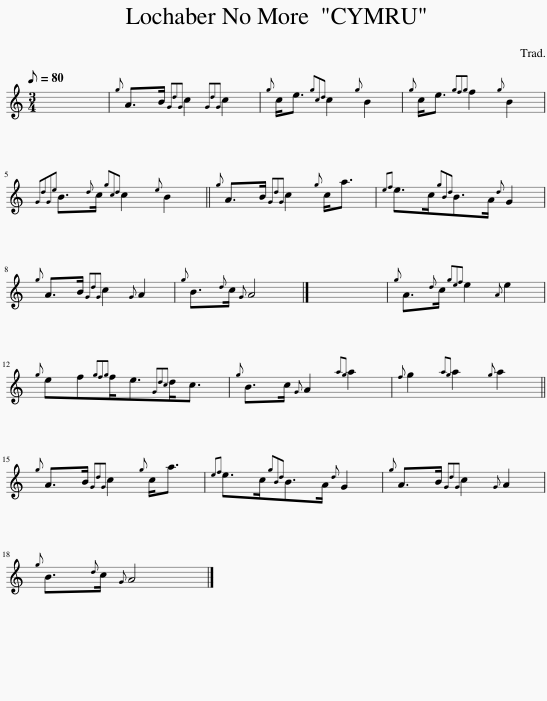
X:1
L:1/8
Q:1/8=80
M:3/4
I:linebreak $
K:C
V:1 treble
V:1
 x6 |{g} A>B{GdG} c2{GdG} c2 |{g} c<e{gcd} c2{g} B2 |{g} c<e{gfg} f2{g} B2 |${GdGe} B3/2{d}c/{gcd} c2{e} B2 || %5
{g} A>B{GdG} c2{g} c<a |{ef} e>c{gBd}B>A{d} G2 |${g} A>B{GdG} c2{G} A2 |{g} B3/2{d}c/{G} A4 |] x6 | %10
{g} A3/2{d}c/{gef} e2{A} e2 |${g} ef{gfg}f<e{Gdc}d<c |{g} B>c{G} A2{ag} a2 |{f} g2{ag} a2{g} a2 ||${g} A>B{GdG} c2{g} c<a | %15
{ef} e>c{gBd}B>A{d} G2 |{g} A>B{GdG} c2{G} A2 |${g} B3/2{d}c/{G} A4 |] %18
